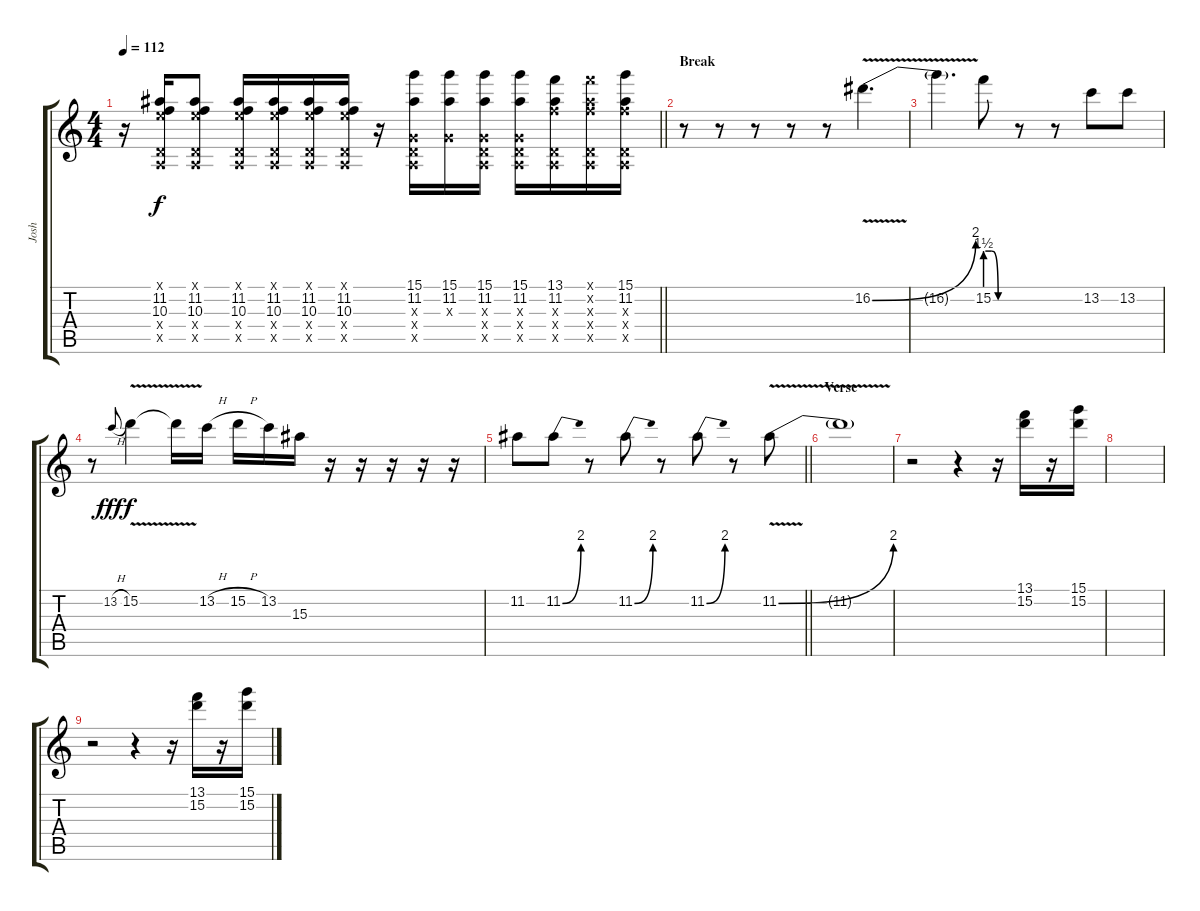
\track ("Josh" "Josh") {instrument electricguitarclean}
\staff {score tabs}
\tuning (E4 B3 G3 D3 A2 E2) {hide}
\ts (4 4)
\tempo 112
\clef g2
\barLineRight lightlight
\ks c
r.16{dy f} (0.1{x} 11.2 10.3 0.4{x} 0.5{x}).16 (0.1{x} 11.2 10.3 0.4{x} 0.5{x}).8 (0.1{x} 11.2 10.3 0.4{x} 0.5{x}).16 (0.1{x} 11.2 10.3 0.4{x} 0.5{x}).16 (0.1{x} 11.2 10.3 0.4{x} 0.5{x}).16 (0.1{x} 11.2 10.3 0.4{x} 0.5{x}).16 r.16 (15.1 11.2 0.3{x} 0.4{x} 0.5{x}).16 (15.1 11.2 0.3{x}).16 (15.1 11.2 0.3{x} 0.4{x} 0.5{x}).16 (15.1 11.2 0.3{x} 0.4{x} 0.5{x}).16 (13.1 11.2 10.3{x} 0.4{x} 0.5{x}).16 (13.1{x} 11.2{x} 10.3{x} 0.4{x} 0.5{x}).16 (15.1 11.2 10.3{x} 0.4{x} 0.5{x}).16 |
\section ("" "Break")
r.8{volume 11 instrument distortionguitar} r.8 r.8 r.8 r.8 16.2{be (bend 0 0 60 8) v}.4{d} |
16.2{t}.4{d} 15.2{be (custom 0 6 15 6 30 0 60 0)}.8 r.8 r.8 13.2.8 13.2.8 |
r.8 13.2{h}.8{gr onbeat dy fff} 15.2{v}.4{dy f} 15.2{t}.16 13.2{h}.16 15.2{h}.16 13.2.16 15.3.16 r.16 r.16 r.16 r.16 r.16 |
\barLineRight lightlight
11.2.8 11.2{be (bend 0 0 60 8)}.8 r.8 11.2{be (bend 0 0 60 8)}.8 r.8 11.2{be (bend 0 0 60 8)}.8 r.8 11.2{be (bend 0 0 60 8) v}.8 |
\section ("" "Verse")
11.2{t}.1{volume 11 instrument electricguitarclean} |
r.2 r.4 r.16 (13.1 15.2).16 r.16 (15.1 15.2).16 |
|
r.2 r.4 r.16 (13.1 15.2).16 r.16 (15.1 15.2).16
